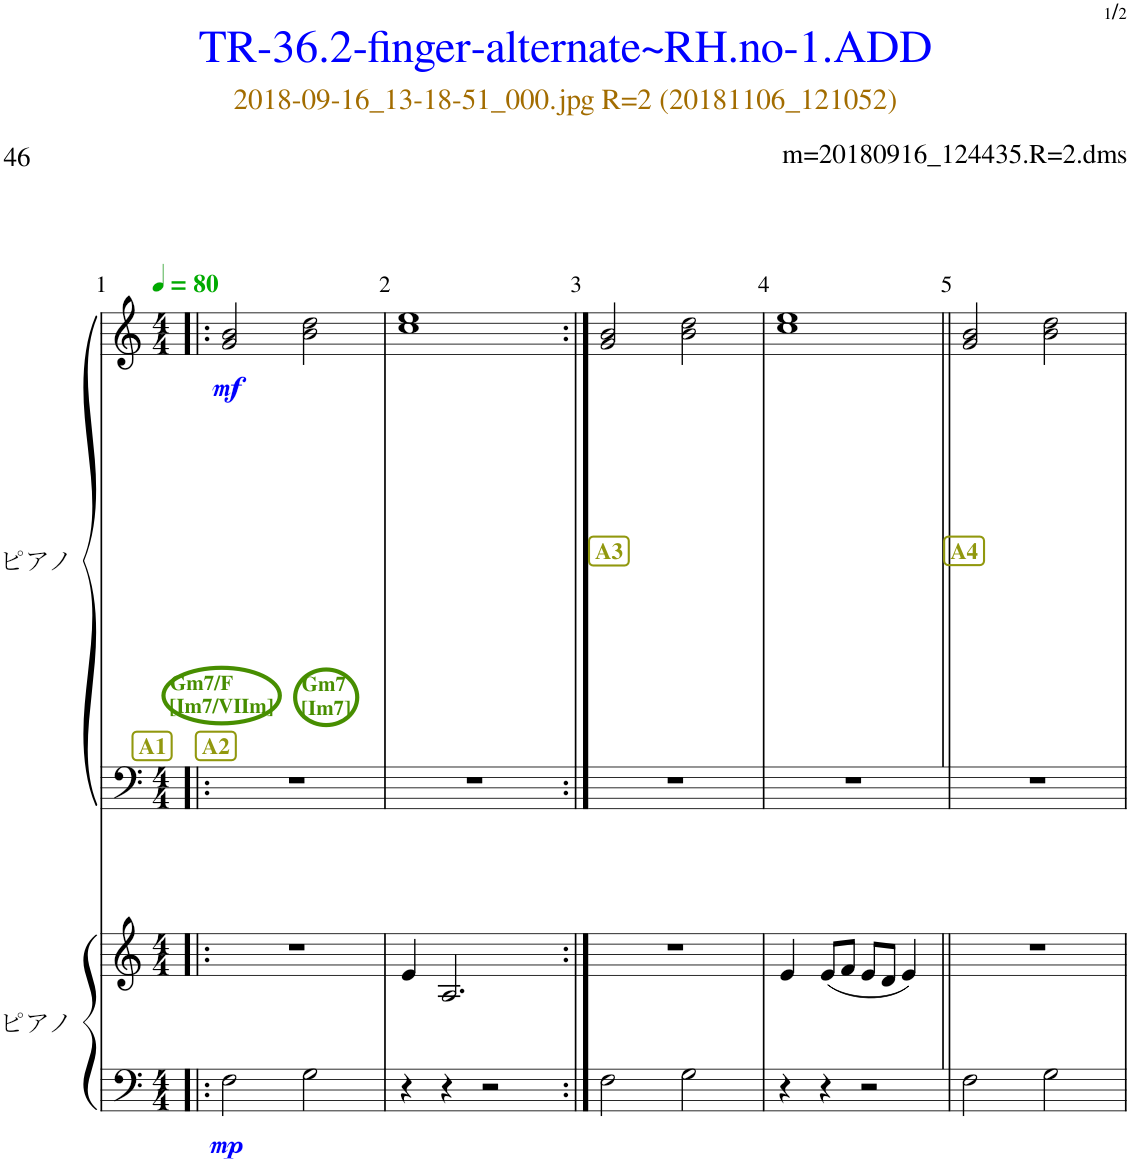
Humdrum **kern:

**kern	**kern	**dynam	**kern	**kern	**dynam
*part2	*part2	*part2	*part1	*part1	*part1
*staff4	*staff3	*staff3/4	*staff2	*staff1	*staff1/2
*I"ピアノ	*	*	*I"ピアノ	*	*
*clefF4	*clefG2	*	*clefF4	*clefG2	*
*k[]	*k[]	*	*k[]	*k[]	*
*M4/4	*M4/4	*	*M4/4	*M4/4	*
*MM80	*MM80	*	*MM80	*MM80	*
!!LO:REH:place=s1:b:B:cj:color=#91980E:fs=11:t=A2
!!LO:REH:place=s1:b:B:cj:color=#91980E:fs=11:t=A1
=1!|:	=1!|:	=1!|:	=1!|:	=1!|:	=1!|:
!	!	!	!	!LO:TX:b:B:color=#478E00:t=Gm7/F	!
!	!	!	!	!LO:TX:b:t=[Im7/Ⅶm]	!
!	!	!LO:DY:b=2	!	!	!LO:DY:b
2F\	1r	mp	1r	2g/ 2b/	mf
!	!	!	!	!LO:TX:b:B:color=#478E00:t=Gm7	!
!	!	!	!	!LO:TX:b:t=[Im7]	!
2G\	.	.	.	2b\ 2dd\	.
=2	=2	=2	=2	=2	=2
4r	4e/	.	1r	1cc 1ee	.
4r	2.A/	.	.	.	.
2r	.	.	.	.	.
!!LO:REH:place=s1:b:B:cj:color=#91980E:fs=11:t=A3
=3:|!	=3:|!	=3:|!	=3:|!	=3:|!	=3:|!
2F\	1r	.	1r	2g/ 2b/	.
2G\	.	.	.	2b\ 2dd\	.
=4	=4	=4	=4	=4	=4
4r	4e/	.	1r	1cc 1ee	.
4r	(8e/L	.	.	.	.
.	8f/J	.	.	.	.
2r	8e/L	.	.	.	.
.	8d/J	.	.	.	.
.	4e/)	.	.	.	.
!!LO:REH:place=s1:b:B:cj:color=#91980E:fs=11:t=A4
=5||	=5||	=5||	=5||	=5||	=5||
2F\	1r	.	1r	2g/ 2b/	.
2G\	.	.	.	2b\ 2dd\	.
=	=	=	=	=	=
*-	*-	*-	*-	*-	*-
